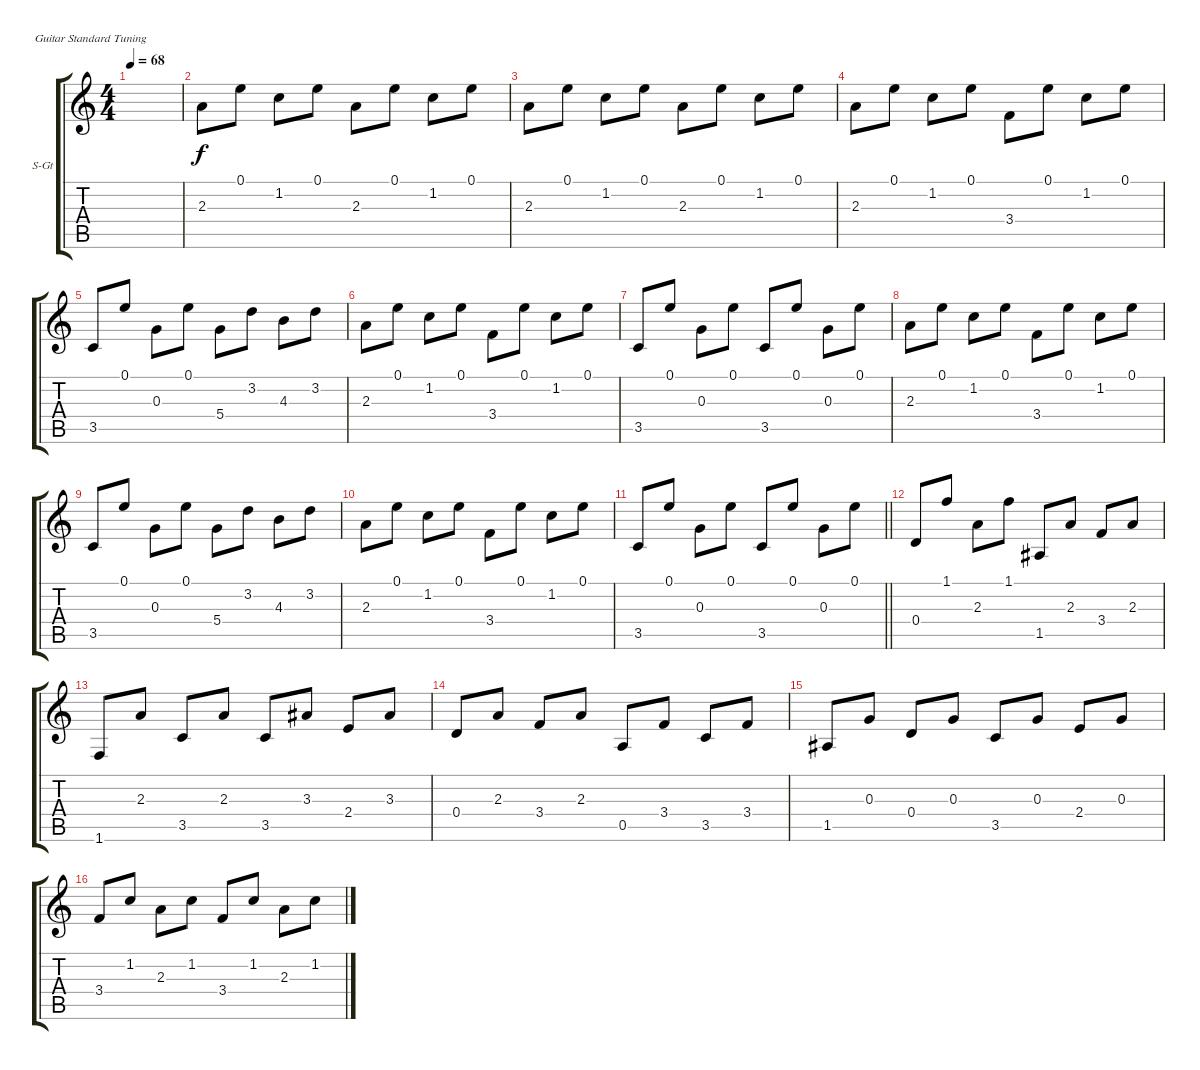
\defaultSystemsLayout 4
\bracketExtendMode groupsimilarinstruments
\firstSystemTrackNameOrientation horizontal
\otherSystemsTrackNameOrientation horizontal
\track ("Steel Guitar" "S-Gt") {instrument acousticguitarsteel}
\staff {score tabs}
\tuning (E4 B3 G3 D3 A2 E2)
\ts (4 4)
\tempo 68
\clef g2
\ks c
|
2.3.8 0.1.8 1.2.8 0.1.8 2.3.8 0.1.8 1.2.8 0.1.8 |
2.3.8 0.1.8 1.2.8 0.1.8 2.3.8 0.1.8 1.2.8 0.1.8 |
2.3.8 0.1.8 1.2.8 0.1.8 3.4.8 0.1.8 1.2.8 0.1.8 |
3.5.8 0.1.8 0.3.8 0.1.8 5.4.8 3.2.8 4.3.8 3.2.8 |
2.3.8 0.1.8 1.2.8 0.1.8 3.4.8 0.1.8 1.2.8 0.1.8 |
3.5.8 0.1.8 0.3.8 0.1.8 3.5.8 0.1.8 0.3.8 0.1.8 |
2.3.8 0.1.8 1.2.8 0.1.8 3.4.8 0.1.8 1.2.8 0.1.8 |
3.5.8 0.1.8 0.3.8 0.1.8 5.4.8 3.2.8 4.3.8 3.2.8 |
2.3.8 0.1.8 1.2.8 0.1.8 3.4.8 0.1.8 1.2.8 0.1.8 |
\barLineRight lightlight
3.5.8 0.1.8 0.3.8 0.1.8 3.5.8 0.1.8 0.3.8 0.1.8 |
0.4.8 1.1.8 2.3.8 1.1.8 1.5.8 2.3.8 3.4.8 2.3.8 |
1.6.8 2.3.8 3.5.8 2.3.8 3.5.8 3.3.8 2.4.8 3.3.8 |
0.4.8 2.3.8 3.4.8 2.3.8 0.5.8 3.4.8 3.5.8 3.4.8 |
1.5.8 0.3.8 0.4.8 0.3.8 3.5.8 0.3.8 2.4.8 0.3.8 |
3.4.8 1.2.8 2.3.8 1.2.8 3.4.8 1.2.8 2.3.8 1.2.8
